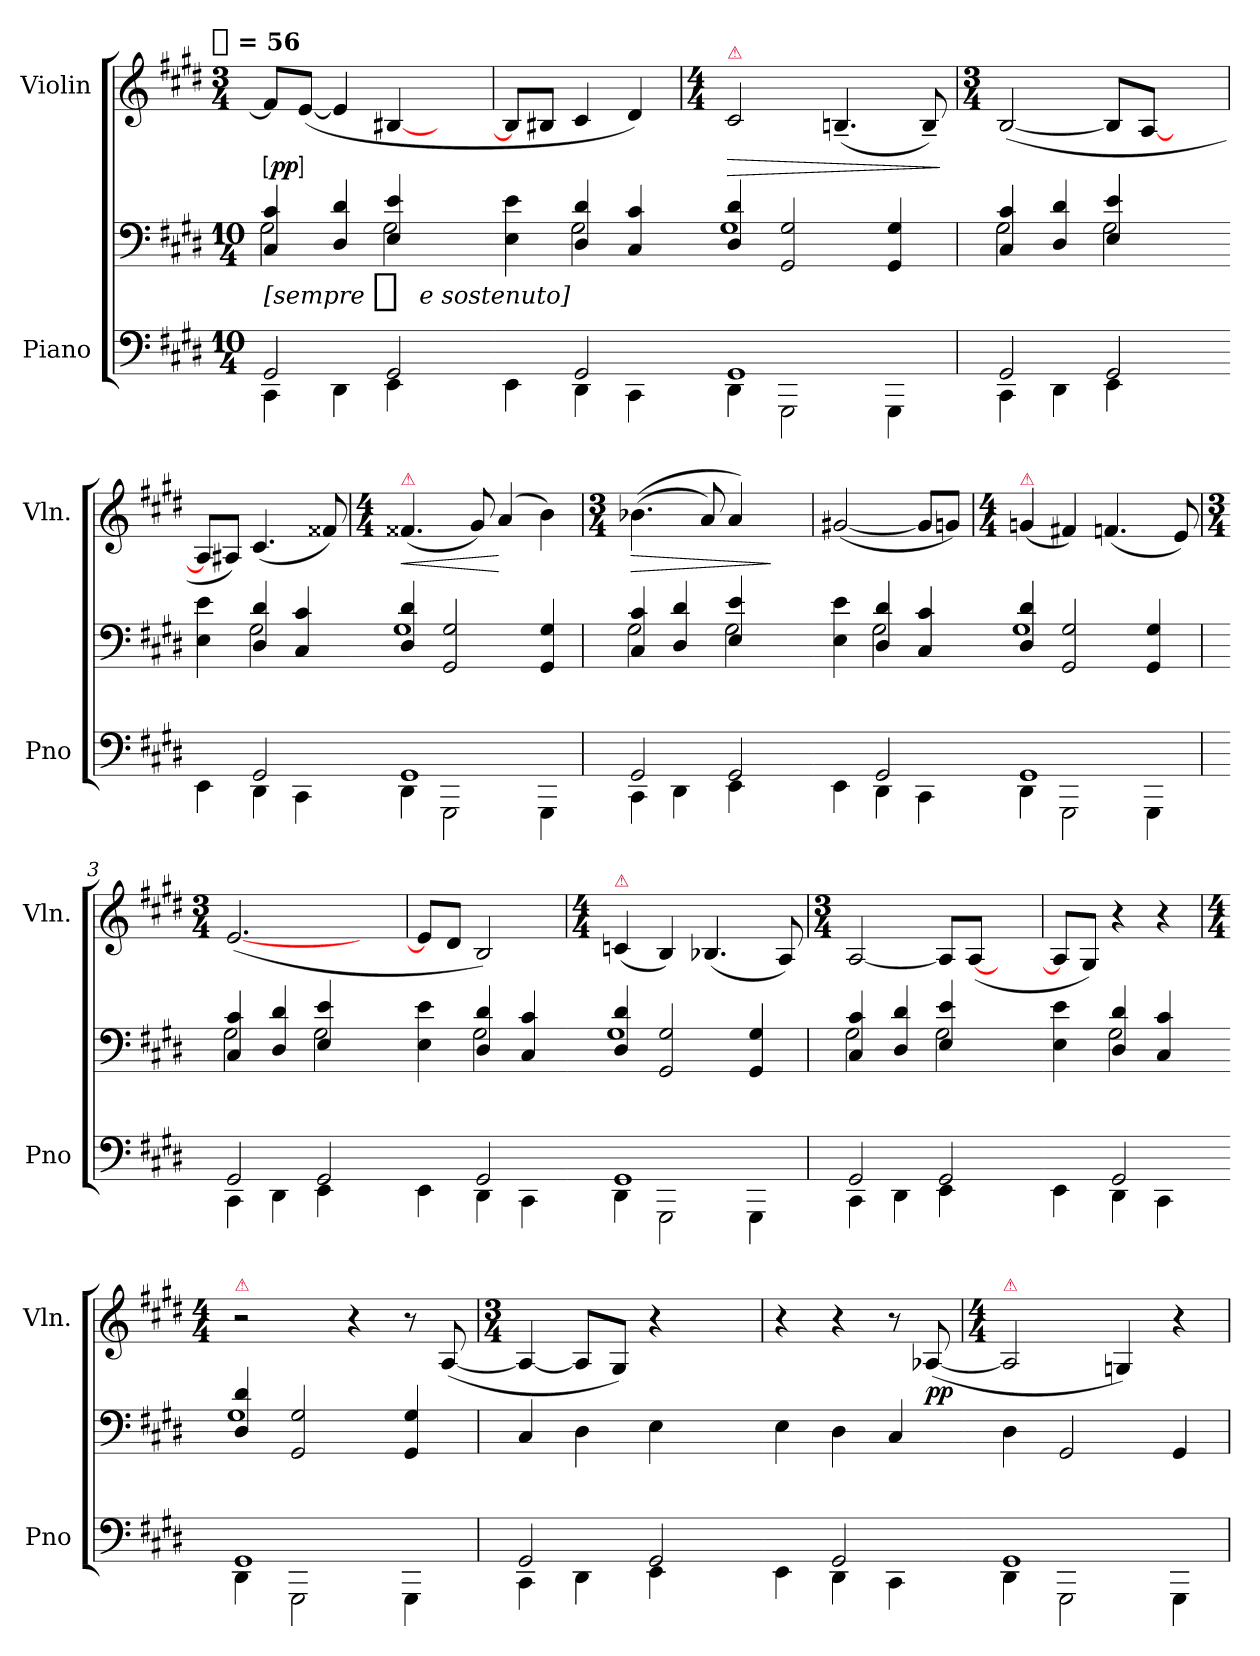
**kern	**kern	**dynam	**kern	**dynam
*part2	*part2	*part2	*part1	*part1
*staff3	*staff2	*staff2/3	*staff1	*staff1
*I"Piano	*	*	*I"Violin	*
*I'Pno	*	*	*I'Vln.	*
*clefF4	*clefF4	*	*clefG2	*
*k[f#c#g#d#]	*k[f#c#g#d#]	*	*k[f#c#g#d#]	*
*E:	*E:	*	*E:	*
!!LO:TX:omd:t=[quarter] = 56
*M10/4	*M10/4	*	*M3/4	*
*MM56	*MM56	*	*MM56	*
=	=	=	=	=
*^	*^	*	*	*
!	!	!	!	!LO:DY:t=[sempre %s e sostenuto]	!	!LO:DY:ed=brack
4CC#\	2GG#/	4C# 4c#	2G#	pp	8f#L]	pp
.	.	.	.	.	([8eJ	.
4DD#\	.	4D# 4d#	.	.	4e]	.
4EE\	2GG#/	4E 4e	2G#	.	[4B#X	.
4ryy	.	4ryy	.	.	4ryy	.
=-	=-	=-	=-	=	=	=
4EE\	4ryy	4E 4e	4ryy	.	8B#L]	.
.	.	.	.	.	8B#XJ	.
4DD#\	2GG#/	4D# 4d#	2G#	.	4c#	.
4CC#\	.	4C# 4c#	.	.	4d#)	.
=-	=-	=-	=-	=	=	=
*	*	*	*	*	*M4/4	*
!	!	!	!	!	!LO:TX:a:color=crimson:t=⚠	!
!	!	!	!	!	!	!LO:HP:b
4DD#\	1GG#/	4D# 4d#	1G#	.	2c#	>
2GGG#\	.	2GG# 2G#	.	.	.	.
.	.	.	.	.	(4.Bn~	.
4GGG#\	.	4GG# 4G#	.	.	.	.
.	.	.	.	.	8B~)	.
*v	*v	*	*	*	*	*
*	*v	*v	*	*	*
.	.	.	.	]
=1	=1	=1	=1	=1
*	*	*	*M3/4	*
*^	*^	*	*	*
4CC#\	2GG#/	4C# 4c#	2G#	.	([2B	.
4DD#\	.	4D# 4d#	.	.	.	.
4EE\	2GG#/	4E 4e	2G#	.	8BL]	.
.	.	.	.	.	[8AJ	.
4ryy	.	4ryy	.	.	4ryy	.
=-	=-	=-	=-	=	=	=
4EE\	4ryy	4E 4e	4ryy	.	8AL]	.
.	.	.	.	.	8A#XJ)	.
4DD#\	2GG#/	4D# 4d#	2G#	.	(4.c#	.
4CC#\	.	4C# 4c#	.	.	.	.
.	.	.	.	.	8f##X)	.
=-	=-	=-	=-	=	=	=
*	*	*	*	*	*M4/4	*
!	!	!	!	!	!LO:TX:a:color=crimson:t=⚠	!
!	!	!	!	!	!	!LO:HP:b
4DD#\	1GG#/	4D# 4d#	1G#	.	(4.f##X	<
2GGG#\	.	2GG# 2G#	.	.	.	.
.	.	.	.	.	8g#)	.
.	.	.	.	.	(4a	[
4GGG#\	.	4GG# 4G#	.	.	4b)	.
=2	=2	=2	=2	=2	=2	=2
*	*	*	*	*	*M3/4	*
!	!	!	!	!	!	!LO:HP:b
4CC#\	2GG#/	4C# 4c#	2G#	.	((4.b-X	>
4DD#\	.	4D# 4d#	.	.	.	.
.	.	.	.	.	8a)	.
4EE\	2GG#/	4E 4e	2G#	.	4a)	.
4ryy	.	4ryy	.	.	4ryy	]
=-	=-	=-	=-	=	=	=
4EE\	4ryy	4E 4e	4ryy	.	([2g#X	.
4DD#\	2GG#/	4D# 4d#	2G#	.	.	.
4CC#\	.	4C# 4c#	.	.	8g#L]	.
.	.	.	.	.	8gnJ)	.
=-	=-	=-	=-	=	=	=
*	*	*	*	*	*M4/4	*
!	!	!	!	!	!LO:TX:a:color=crimson:t=⚠	!
4DD#\	1GG#/	4D# 4d#	1G#	.	(4gn	.
2GGG#\	.	2GG# 2G#	.	.	4f#X)	.
.	.	.	.	.	(4.fn	.
4GGG#\	.	4GG# 4G#	.	.	.	.
.	.	.	.	.	8e)	.
=3	=3	=3	=3	=3	=3	=3
*	*	*	*	*	*M3/4	*
4CC#\	2GG#/	4C# 4c#	2G#	.	([2.e	.
4DD#\	.	4D# 4d#	.	.	.	.
4EE\	2GG#/	4E 4e	2G#	.	.	.
4ryy	.	4ryy	.	.	4ryy	.
=-	=-	=-	=-	=	=	=
4EE\	4ryy	4E 4e	4ryy	.	8eL]	.
.	.	.	.	.	8d#J	.
4DD#\	2GG#/	4D# 4d#	2G#	.	2B)	.
4CC#\	.	4C# 4c#	.	.	.	.
=-	=-	=-	=-	=	=	=
*	*	*	*	*	*M4/4	*
!	!	!	!	!	!LO:TX:a:color=crimson:t=⚠	!
4DD#\	1GG#/	4D# 4d#	1G#	.	(4cn	.
2GGG#\	.	2GG# 2G#	.	.	4B)	.
.	.	.	.	.	(4.B-X	.
4GGG#\	.	4GG# 4G#	.	.	.	.
.	.	.	.	.	8A)	.
=4	=4	=4	=4	=4	=4	=4
*	*	*	*	*	*M3/4	*
4CC#\	2GG#/	4C# 4c#	2G#	.	[2A	.
4DD#\	.	4D# 4d#	.	.	.	.
4EE\	2GG#/	4E 4e	2G#	.	8AL]	.
.	.	.	.	.	([8AJ	.
4ryy	.	4ryy	.	.	4ryy	.
=-	=-	=-	=-	=	=	=
4EE\	4ryy	4E 4e	4ryy	.	8AL]	.
.	.	.	.	.	8G#J)	.
4DD#\	2GG#/	4D# 4d#	2G#	.	4r	.
4CC#\	.	4C# 4c#	.	.	4r	.
=-	=-	=-	=-	=	=	=
*	*	*	*	*	*M4/4	*
!	!	!	!	!	!LO:TX:a:color=crimson:t=⚠	!
4DD#\	1GG#/	4D# 4d#	1G#	.	2r	.
2GGG#\	.	2GG# 2G#	.	.	.	.
.	.	.	.	.	4r	.
4GGG#\	.	4GG# 4G#	.	.	8r	.
.	.	.	.	.	([8A	.
*	*	*v	*v	*	*	*
=5	=5	=5	=5	=5	=5
*	*	*	*	*M3/4	*
4CC#\	2GG#/	4C#	.	4A_	.
4DD#\	.	4D#	.	8AL]	.
.	.	.	.	8G#J)	.
4EE\	2GG#/	4E	.	4r	.
4ryy	.	4ryy	.	4ryy	.
=-	=-	=-	=	=	=
4EE\	4ryy	4E	.	4r	.
4DD#\	2GG#/	4D#	.	4r	.
4CC#\	.	4C#	.	8r	.
.	.	.	.	([8A-X	pp
=-	=-	=-	=	=	=
*	*	*	*	*M4/4	*
!	!	!	!	!LO:TX:a:color=crimson:t=⚠	!
4DD#\	1GG#/	4D#	.	2A-]	.
2GGG#\	.	2GG#	.	.	.
.	.	.	.	4Gn)	.
4GGG#\	.	4GG#	.	4r	.
*v	*v	*	*	*	*
=	=	=	=	=
*-	*-	*-	*-	*-
